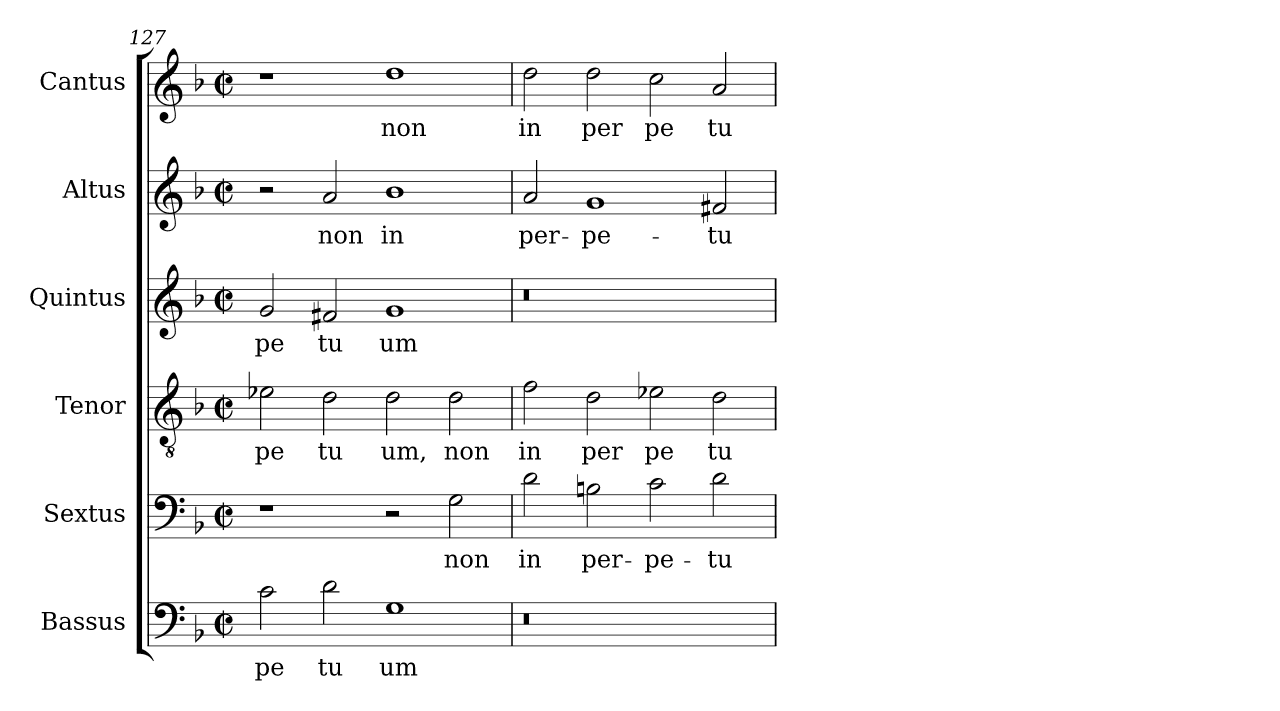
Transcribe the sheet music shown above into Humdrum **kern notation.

**kern	**text	**kern	**text	**kern	**text	**kern	**text	**kern	**text	**kern	**text
*part6	*part6	*part5	*part5	*part4	*part4	*part3	*part3	*part2	*part2	*part1	*part1
*staff6	*staff6	*staff5	*staff5	*staff4	*staff4	*staff3	*staff3	*staff2	*staff2	*staff1	*staff1
*I"Bassus	*	*I"Sextus	*	*I"Tenor	*	*I"Quintus	*	*I"Altus	*	*I"Cantus	*
*I'Bassus	*	*I'Sextus	*	*I'Tenor	*	*I'Quintus	*	*I'Altus	*	*I'Cantus	*
*clefF4	*	*clefF4	*	*clefGv2	*	*clefG2	*	*clefG2	*	*clefG2	*
*k[b-]	*	*k[b-]	*	*k[b-]	*	*k[b-]	*	*k[b-]	*	*k[b-]	*
*F:	*	*F:	*	*F:	*	*F:	*	*F:	*	*F:	*
*M2/2	*	*M2/2	*	*M2/2	*	*M2/2	*	*M2/2	*	*M2/2	*
*met(c|)	*	*met(c|)	*	*met(c|)	*	*met(c|)	*	*met(c|)	*	*met(c|)	*
=127	=127	=127	=127	=127	=127	=127	=127	=127	=127	=127	=127
!	!LO:LY:b:cj	!	!	!	!LO:LY:b:cj	!	!LO:LY:b:cj	!	!	!	!
2c\	pe	1r	.	2e-X\	pe	2g/	pe	2r	.	1r	.
!	!LO:LY:b:cj	!	!	!	!LO:LY:b:cj	!	!LO:LY:b:cj	!	!LO:LY:b:cj	!	!
2d\	tu	.	.	2d\	tu	2f#X/	tu	2a/	non	.	.
!	!LO:LY:b:cj	!	!	!	!LO:LY:b:cj	!	!LO:LY:b:cj	!	!LO:LY:b:cj	!	!LO:LY:b:cj
1G	um	2r	.	2d\	um,	1g	um	1b-	in	1dd	non
!	!	!	!LO:LY:b:cj	!	!LO:LY:b:cj	!	!	!	!	!	!
.	.	2G\	non	2d\	non	.	.	.	.	.	.
=128	=128	=128	=128	=128	=128	=128	=128	=128	=128	=128	=128
!	!	!	!LO:LY:b:cj	!	!LO:LY:b:cj	!	!	!	!LO:LY:b:cj	!	!LO:LY:b:cj
0r	.	2d\	in	2f\	in	0r	.	2a/	per-	2dd\	in
!	!	!	!LO:LY:b:cj	!	!LO:LY:b:cj	!	!	!	!LO:LY:b:cj	!	!LO:LY:b:cj
.	.	2Bn\	per-	2d\	per	.	.	1g	-pe-	2dd\	per
!	!	!	!LO:LY:b:cj	!	!LO:LY:b:cj	!	!	!	!	!	!LO:LY:b:cj
.	.	2c\	-pe-	2e-X\	pe	.	.	.	.	2cc\	pe
!	!	!	!LO:LY:b:cj	!	!LO:LY:b:cj	!	!	!	!LO:LY:b:cj	!	!LO:LY:b:cj
.	.	2d\	-tu-	2d\	tu	.	.	2f#X/	-tu-	2a/	tu
=	=	=	=	=	=	=	=	=	=	=	=
*-	*-	*-	*-	*-	*-	*-	*-	*-	*-	*-	*-
